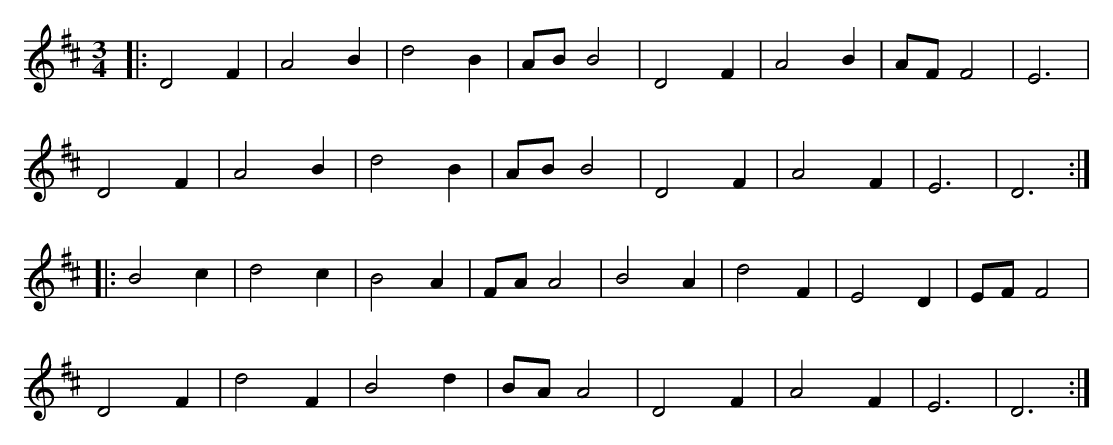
X:1
M:3/4
K:D
|:D4 F2|A4 B2|d4 B2|ABB4|D4 F2|A4 B2|AFF4|E6|
D4 F2|A4 B2|d4 B2|ABB4|D4 F2|A4 F2|E6|D6:|
|:B4 c2|d4 c2|B4 A2|FAA4|B4 A2|d4 F2|E4 D2|EFF4|
D4 F2|d4 F2|B4 d2|BAA4|D4 F2|A4 F2|E6|D6:|
